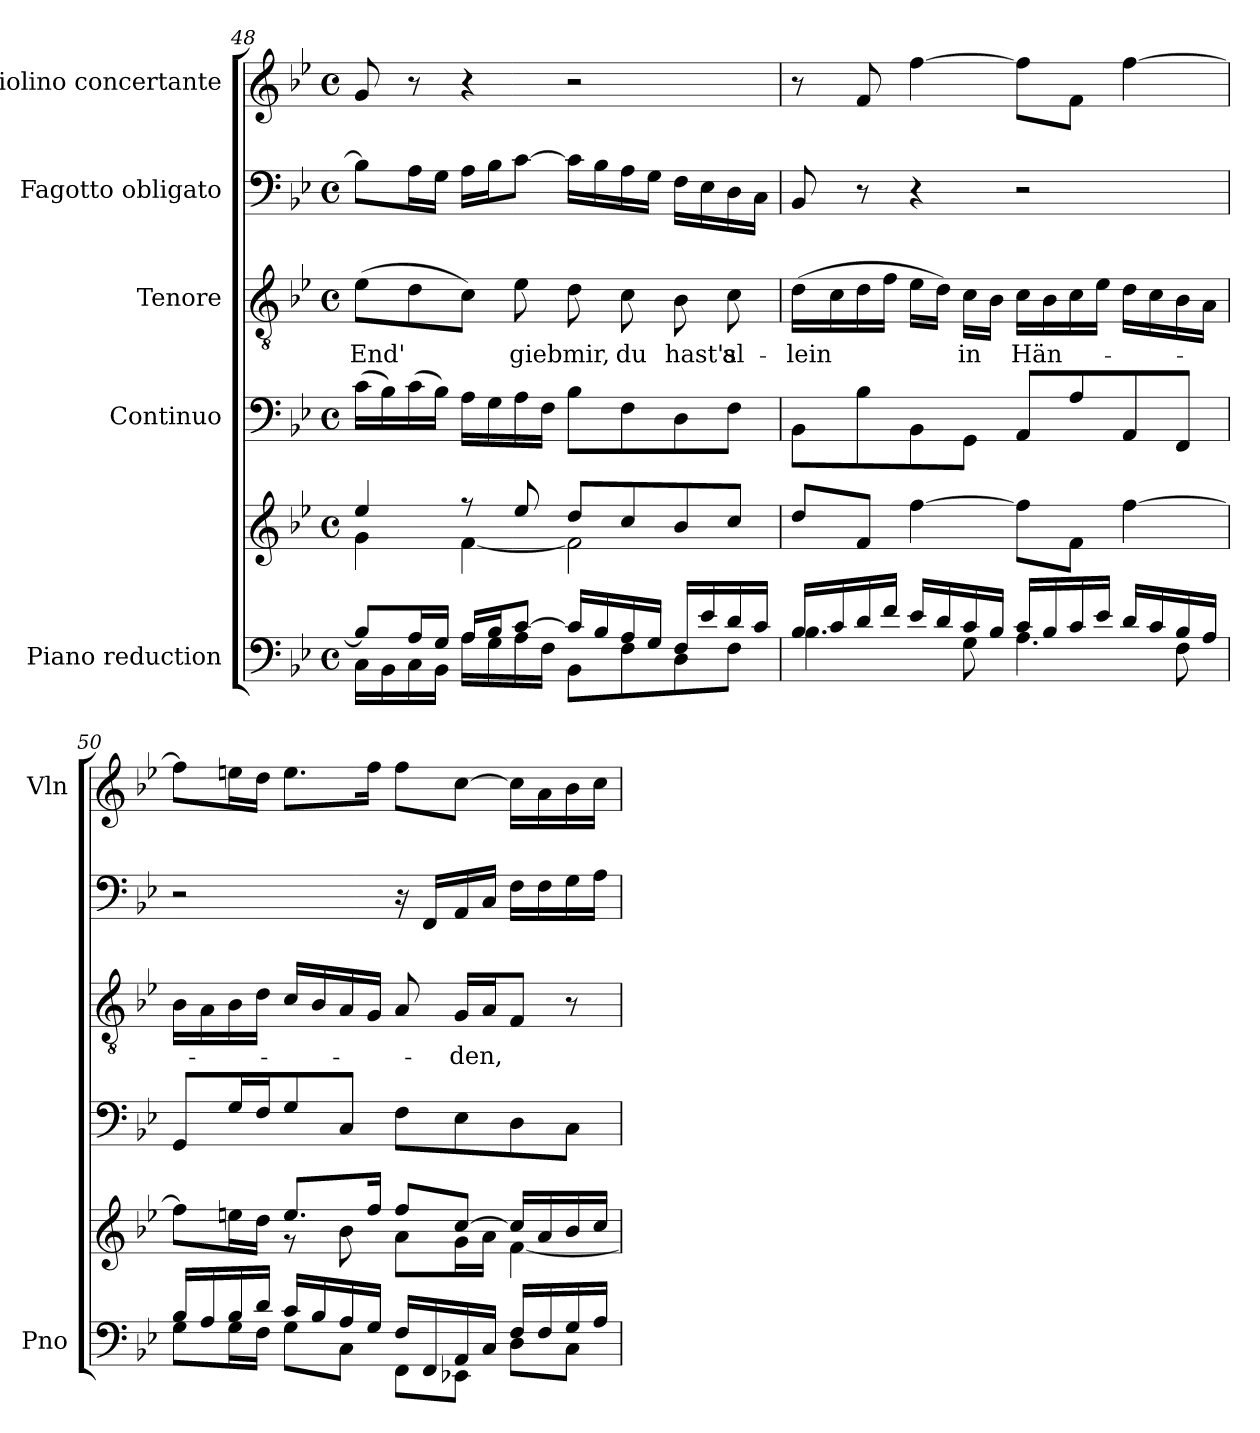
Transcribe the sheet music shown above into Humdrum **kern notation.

**kern	**kern	**kern	**kern	**text	**kern	**kern
*part5	*part5	*part4	*part3	*part3	*part2	*part1
*staff6	*staff5	*staff4	*staff3	*staff3	*staff2	*staff1
*I"Piano reduction	*	*I"Continuo	*I"Tenore	*	*I"Fagotto obligato	*I"Violino concertante
*I'Pno	*	*	*	*	*	*I'Vln
!!LO:PB:g=z
*clefF4	*clefG2	*clefF4	*clefGv2	*	*clefF4	*clefG2
*k[b-e-]	*k[b-e-]	*k[b-e-]	*k[b-e-]	*	*k[b-e-]	*k[b-e-]
*M4/4	*M4/4	*M4/4	*M4/4	*	*M4/4	*M4/4
*met(c)	*met(c)	*met(c)	*met(c)	*	*met(c)	*met(c)
=48	=48	=48	=48	=48	=48	=48
*^	*^	*	*	*	*	*
!	!	!	!	!	!	!LO:LY:b	!	!
8B-/L]	16C\LL	4ee-/	4g\	(>16c\LL	(>8e-\L	End'	8B-\L]	8g/
.	16BB-\	.	.	16B-\)	.	.	.	.
16A/L	16C\	.	.	(>16c\	8d\	.	16A\L	8r
16G/JJ	16BB-\JJ	.	.	16B-\JJ)	.	.	16G\JJ	.
16A/LL	16A\LL	8r	[4f\	16A\LL	8c\J)	.	16A\LL	4r
16B-/J	16G\	.	.	16G\	.	.	16B-\J	.
!	!	!	!	!	!	!LO:LY:b	!	!
[8c/J	16A\	8ee-/	.	16A\	8e-\	gieb	[8c\J	.
.	16F\JJ	.	.	16F\JJ	.	.	.	.
!	!	!	!	!	!	!LO:LY:b	!	!
16c/LL]	8BB-\L	8dd/L	2f\]	8B-\L	8d\	mir,	16c\LL]	2r
16B-/	.	.	.	.	.	.	16B-\	.
!	!	!	!	!	!	!LO:LY:b	!	!
16A/	8F\	8cc/	.	8F\	8c\	du	16A\	.
16G/JJ	.	.	.	.	.	.	16G\JJ	.
!	!	!	!	!	!	!LO:LY:b	!	!
16F/LL	8D\	8b-/	.	8D\	8B-\	hast's	16F\LL	.
16e-/	.	.	.	.	.	.	16E-\	.
!	!	!	!	!	!	!LO:LY:b	!	!
16d/	8F\J	8cc/J	.	8F\J	8c\	al-	16D\	.
16c/JJ	.	.	.	.	.	.	16C\JJ	.
*	*	*v	*v	*	*	*	*	*
=49	=49	=49	=49	=49	=49	=49	=49
!	!	!	!	!	!LO:LY:b	!	!
16B-/LL	4.B-\	8dd/L	8BB-\L	(>16d\LL	-lein	8BB-/	8r
16c/	.	.	.	16c\	.	.	.
16d/	.	8f/J	8B-\	16d\	.	8r	8f/
16f/JJ	.	.	.	16f\JJ	.	.	.
16e-/LL	.	[4ff\	8BB-\	16e-\LL	.	4r	[4ff\
16d/	.	.	.	16d\JJ)	.	.	.
!	!	!	!	!	!LO:LY:b	!	!
16c/	8G\	.	8GG\J	16c\LL	in	.	.
16B-/JJ	.	.	.	16B-\JJ	.	.	.
!	!	!	!	!	!LO:LY:b	!	!
16c/LL	4.A\	8ff\L]	8AA/L	16c\LL	Hän-	2r	8ff\L]
16B-/	.	.	.	16B-\	.	.	.
16c/	.	8f\J	8A/	16c\	.	.	8f\J
16e-/JJ	.	.	.	16e-\JJ	.	.	.
16d/LL	.	[4ff\	8AA/	16d\LL	.	.	[4ff\
16c/	.	.	.	16c\	.	.	.
16B-/	8F\	.	8FF/J	16B-\	.	.	.
16A/JJ	.	.	.	16A\JJ	.	.	.
=50	=50	=50	=50	=50	=50	=50	=50
*	*	*^	*	*	*	*	*
16B-/LL	8G\L	8ff\L]	4ryy	8GG/L	16B-\LL	.	2r	8ff\L]
16A/	.	.	.	.	16A\	.	.	.
16B-/	16G\L	16een\L	.	16G/L	16B-\	.	.	16een\L
16d/JJ	16F\JJ	16dd\JJ	.	16F/J	16d\JJ	.	.	16dd\JJ
16c/LL	8G\L	8.ee/L	8r	8G/	16c/LL	.	.	8.ee\L
16B-/	.	.	.	.	16B-/	.	.	.
16A/	8C\J	.	8b-\	8C/J	16A/	.	.	.
16G/JJ	.	16ff/Jk	.	.	16G/JJ	.	.	16ff\Jk
16F/LL	8FF\L	8ff/L	8a\L	8F\L	8A/	.	16r	8ff\L
16FF/	.	.	.	.	.	.	16FF/LL	.
!	!	!	!	!	!	!LO:LY:b	!	!
16AA/	8EE-X\J	[8cc/J	16g\L	8E-\	16G/LL	-den,	16AA/	[8cc\J
16C/JJ	.	.	16a\JJ	.	16A/J	.	16C/JJ	.
16F/LL	8D\L	16cc/LL]	[4f\	8D\	8F/J	.	16F\LL	16cc\LL]
16F/	.	16a/	.	.	.	.	16F\	16a\
16G/	8C\J	16b-/	.	8C\J	8r	.	16G\	16b-\
16A/JJ	.	16cc/JJ	.	.	.	.	16A\JJ	16cc\JJ
*v	*v	*	*	*	*	*	*	*
*	*v	*v	*	*	*	*	*
=	=	=	=	=	=	=
*-	*-	*-	*-	*-	*-	*-
